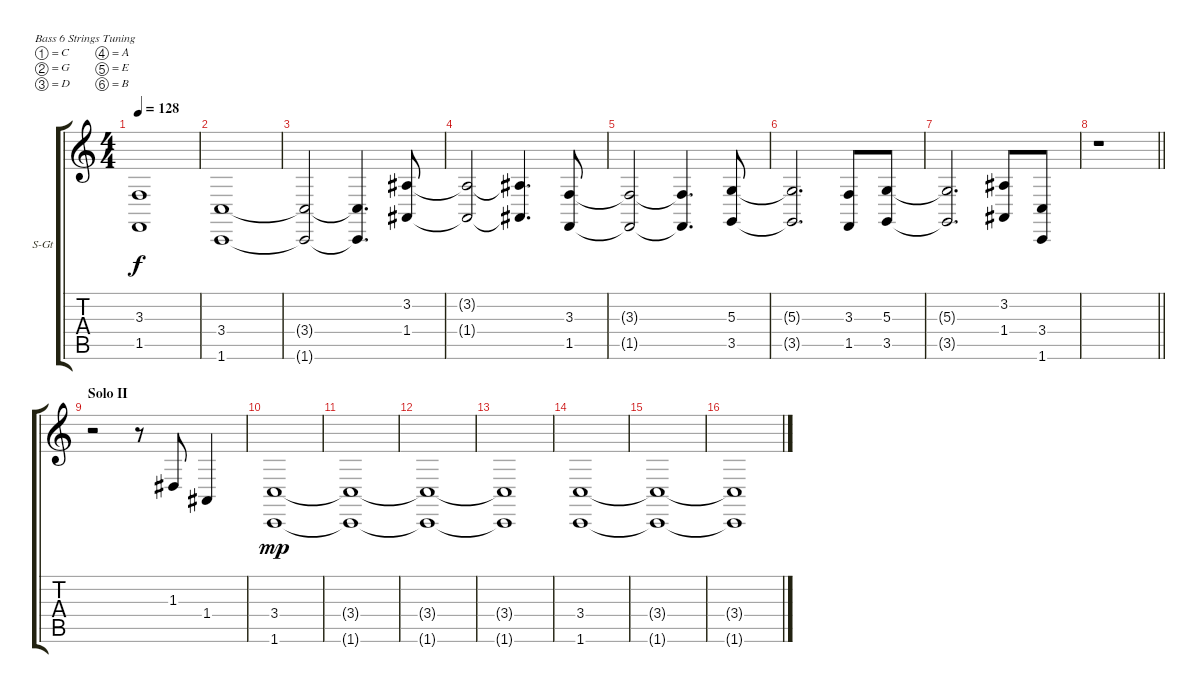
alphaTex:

\bracketExtendMode groupsimilarinstruments
\firstSystemTrackNameOrientation horizontal
\otherSystemsTrackNameOrientation horizontal
\track ("Synth" "S-Gt") {instrument lead2sawtooth}
\staff {score tabs}
\tuning (C3 G2 D2 A1 E1 B0)
\displaytranspose 12
\ts (4 4)
\tempo 128
\clef g2
\ks c
(3.3{t} 1.5{t}).1{dy f} |
(3.4 1.6).1 |
(3.4{t} 1.6{t}).2 (3.4{t} 1.6{t}).4{d} (3.2 1.4).8 |
(3.2{t} 1.4{t}).2 (3.2{t} 1.4{t}).4{d} (3.3 1.5).8 |
(3.3{t} 1.5{t}).2 (3.3{t} 1.5{t}).4{d} (5.3 3.5).8 |
(5.3{t} 3.5{t}).2{d} (3.3 1.5).8 (5.3 3.5).8 |
(5.3{t} 3.5{t}).2{d} (3.2 1.4).8 (3.4 1.6).8 |
\barLineRight lightlight
r.1 |
\section ("" "Solo II")
r.2 r.8 1.3.8 1.4.4 |
(3.4 1.6).1{dy mp} |
(3.4{t} 1.6{t}).1 |
(3.4{t} 1.6{t}).1 |
(3.4{t} 1.6{t}).1 |
(3.4 1.6).1 |
(3.4{t} 1.6{t}).1 |
(3.4{t} 1.6{t}).1
